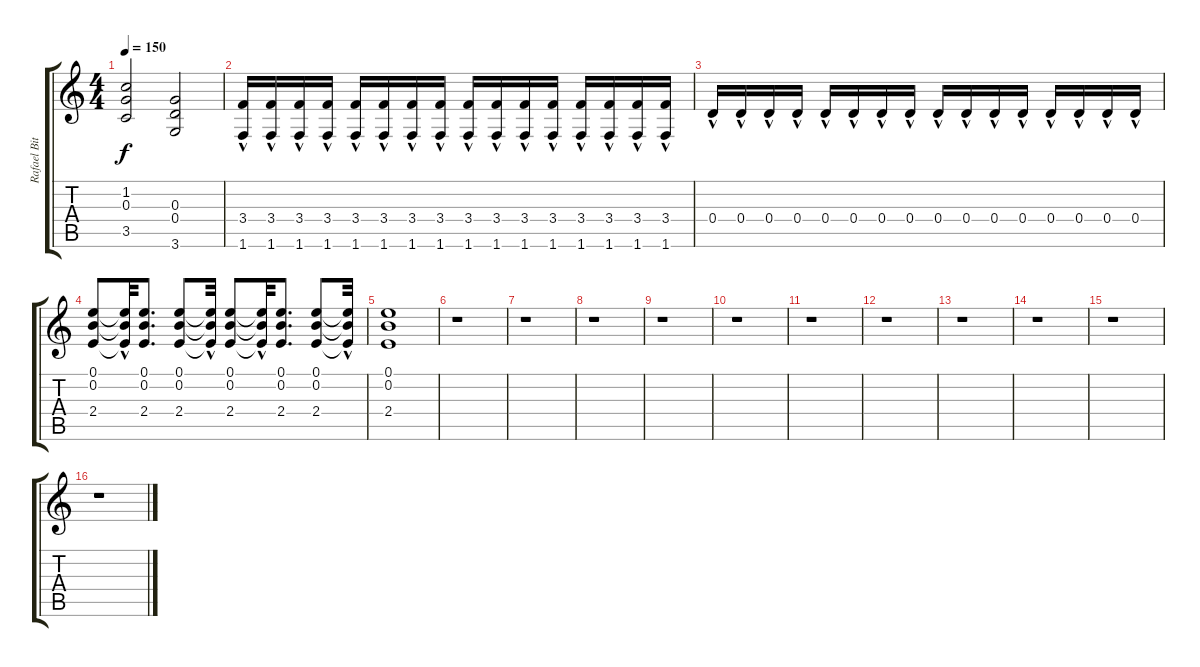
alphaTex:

\track ("Rafael Bitencourd" "Rafael Bit") {instrument distortionguitar}
\staff {score tabs}
\tuning (E4 B3 G3 D3 A2 E2) {hide}
\ts (4 4)
\tempo 150
\clef g2
\ks c
(1.2 0.3 3.5).2{dy f} (0.3 0.4 3.6).2 |
(3.4{hac} 1.6{hac}).16 (3.4{hac} 1.6{hac}).16 (3.4{hac} 1.6{hac}).16 (3.4{hac} 1.6{hac}).16 (3.4{hac} 1.6{hac}).16 (3.4{hac} 1.6{hac}).16 (3.4{hac} 1.6{hac}).16 (3.4{hac} 1.6{hac}).16 (3.4{hac} 1.6{hac}).16 (3.4{hac} 1.6{hac}).16 (3.4{hac} 1.6{hac}).16 (3.4{hac} 1.6{hac}).16 (3.4{hac} 1.6{hac}).16 (3.4{hac} 1.6{hac}).16 (3.4{hac} 1.6{hac}).16 (3.4{hac} 1.6{hac}).16 |
0.4{hac}.16 0.4{hac}.16 0.4{hac}.16 0.4{hac}.16 0.4{hac}.16 0.4{hac}.16 0.4{hac}.16 0.4{hac}.16 0.4{hac}.16 0.4{hac}.16 0.4{hac}.16 0.4{hac}.16 0.4{hac}.16 0.4{hac}.16 0.4{hac}.16 0.4{hac}.16 |
(0.1 0.2 2.4).8 (0.1{hac t} 0.2{hac t} 2.4{hac t}).32 (0.1 0.2 2.4).8{d} (0.1 0.2 2.4).8 (0.1{hac t} 0.2{hac t} 2.4{hac t}).32 (0.1 0.2 2.4).8 (0.1{hac t} 0.2{hac t} 2.4{hac t}).32 (0.1 0.2 2.4).8{d} (0.1 0.2 2.4).8 (0.1{hac t} 0.2{hac t} 2.4{hac t}).32 |
(0.1 0.2 2.4).1 |
r.1 |
r.1 |
r.1 |
r.1 |
r.1 |
r.1 |
r.1 |
r.1 |
r.1 |
r.1 |
r.1
